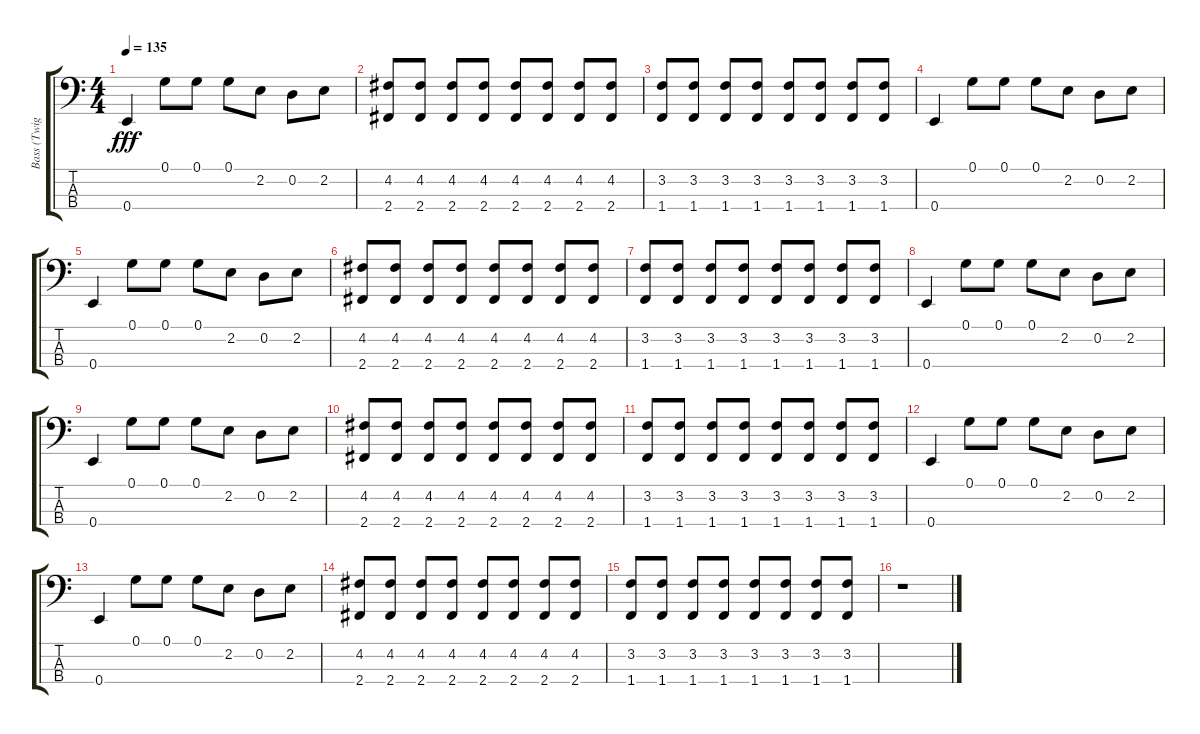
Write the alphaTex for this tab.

\track ("Bass (Twiggy Ramirez)" "Bass (Twig") {instrument electricbassfinger}
\staff {score tabs}
\tuning (G2 D2 A1 E1) {hide}
\ts (4 4)
\tempo 135
\clef f4
\ks c
0.4.4{dy fff} 0.1.8 0.1.8 0.1.8 2.2.8 0.2.8 2.2.8 |
(4.2 2.4).8 (4.2 2.4).8 (4.2 2.4).8 (4.2 2.4).8 (4.2 2.4).8 (4.2 2.4).8 (4.2 2.4).8 (4.2 2.4).8 |
(3.2 1.4).8 (3.2 1.4).8 (3.2 1.4).8 (3.2 1.4).8 (3.2 1.4).8 (3.2 1.4).8 (3.2 1.4).8 (3.2 1.4).8 |
0.4.4 0.1.8 0.1.8 0.1.8 2.2.8 0.2.8 2.2.8 |
0.4.4 0.1.8 0.1.8 0.1.8 2.2.8 0.2.8 2.2.8 |
(4.2 2.4).8 (4.2 2.4).8 (4.2 2.4).8 (4.2 2.4).8 (4.2 2.4).8 (4.2 2.4).8 (4.2 2.4).8 (4.2 2.4).8 |
(3.2 1.4).8 (3.2 1.4).8 (3.2 1.4).8 (3.2 1.4).8 (3.2 1.4).8 (3.2 1.4).8 (3.2 1.4).8 (3.2 1.4).8 |
0.4.4 0.1.8 0.1.8 0.1.8 2.2.8 0.2.8 2.2.8 |
0.4.4 0.1.8 0.1.8 0.1.8 2.2.8 0.2.8 2.2.8 |
(4.2 2.4).8 (4.2 2.4).8 (4.2 2.4).8 (4.2 2.4).8 (4.2 2.4).8 (4.2 2.4).8 (4.2 2.4).8 (4.2 2.4).8 |
(3.2 1.4).8 (3.2 1.4).8 (3.2 1.4).8 (3.2 1.4).8 (3.2 1.4).8 (3.2 1.4).8 (3.2 1.4).8 (3.2 1.4).8 |
0.4.4 0.1.8 0.1.8 0.1.8 2.2.8 0.2.8 2.2.8 |
0.4.4 0.1.8 0.1.8 0.1.8 2.2.8 0.2.8 2.2.8 |
(4.2 2.4).8 (4.2 2.4).8 (4.2 2.4).8 (4.2 2.4).8 (4.2 2.4).8 (4.2 2.4).8 (4.2 2.4).8 (4.2 2.4).8 |
(3.2 1.4).8 (3.2 1.4).8 (3.2 1.4).8 (3.2 1.4).8 (3.2 1.4).8 (3.2 1.4).8 (3.2 1.4).8 (3.2 1.4).8 |
r.1
